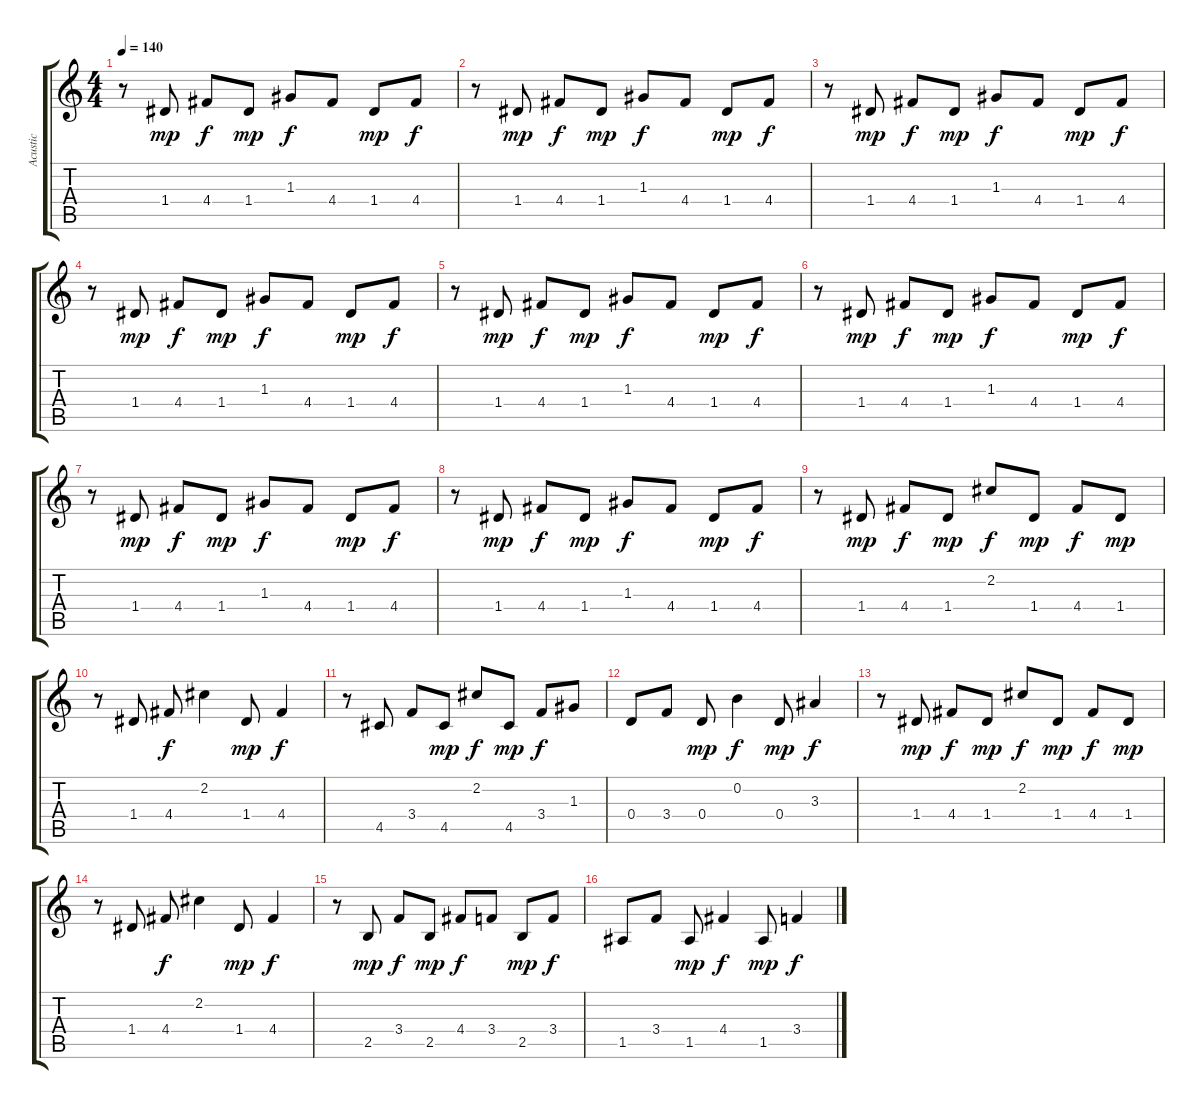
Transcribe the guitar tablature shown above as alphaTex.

\track ("Acustic" "Acustic") {instrument electricguitarclean}
\staff {score tabs}
\tuning (E4 B3 G3 D3 A2 E2) {hide}
\ts (4 4)
\tempo 140
\clef g2
\ks c
r.8{dy f} 1.4.8{dy mp} 4.4.8{dy f} 1.4.8{dy mp} 1.3.8{dy f} 4.4.8 1.4.8{dy mp} 4.4.8{dy f} |
r.8 1.4.8{dy mp} 4.4.8{dy f} 1.4.8{dy mp} 1.3.8{dy f} 4.4.8 1.4.8{dy mp} 4.4.8{dy f} |
r.8 1.4.8{dy mp} 4.4.8{dy f} 1.4.8{dy mp} 1.3.8{dy f} 4.4.8 1.4.8{dy mp} 4.4.8{dy f} |
r.8 1.4.8{dy mp} 4.4.8{dy f} 1.4.8{dy mp} 1.3.8{dy f} 4.4.8 1.4.8{dy mp} 4.4.8{dy f} |
r.8 1.4.8{dy mp} 4.4.8{dy f} 1.4.8{dy mp} 1.3.8{dy f} 4.4.8 1.4.8{dy mp} 4.4.8{dy f} |
r.8 1.4.8{dy mp} 4.4.8{dy f} 1.4.8{dy mp} 1.3.8{dy f} 4.4.8 1.4.8{dy mp} 4.4.8{dy f} |
r.8 1.4.8{dy mp} 4.4.8{dy f} 1.4.8{dy mp} 1.3.8{dy f} 4.4.8 1.4.8{dy mp} 4.4.8{dy f} |
r.8 1.4.8{dy mp} 4.4.8{dy f} 1.4.8{dy mp} 1.3.8{dy f} 4.4.8 1.4.8{dy mp} 4.4.8{dy f} |
r.8 1.4.8{dy mp} 4.4.8{dy f} 1.4.8{dy mp} 2.2.8{dy f} 1.4.8{dy mp} 4.4.8{dy f} 1.4.8{dy mp} |
r.8 1.4.8 4.4.8{dy f} 2.2.4 1.4.8{dy mp} 4.4.4{dy f} |
r.8 4.5.8 3.4.8 4.5.8{dy mp} 2.2.8{dy f} 4.5.8{dy mp} 3.4.8{dy f} 1.3.8 |
0.4.8 3.4.8 0.4.8{dy mp} 0.2.4{dy f} 0.4.8{dy mp} 3.3.4{dy f} |
r.8 1.4.8{dy mp} 4.4.8{dy f} 1.4.8{dy mp} 2.2.8{dy f} 1.4.8{dy mp} 4.4.8{dy f} 1.4.8{dy mp} |
r.8 1.4.8 4.4.8{dy f} 2.2.4 1.4.8{dy mp} 4.4.4{dy f} |
r.8 2.5.8{dy mp} 3.4.8{dy f} 2.5.8{dy mp} 4.4.8{dy f} 3.4.8 2.5.8{dy mp} 3.4.8{dy f} |
1.5.8 3.4.8 1.5.8{dy mp} 4.4.4{dy f} 1.5.8{dy mp} 3.4.4{dy f}
